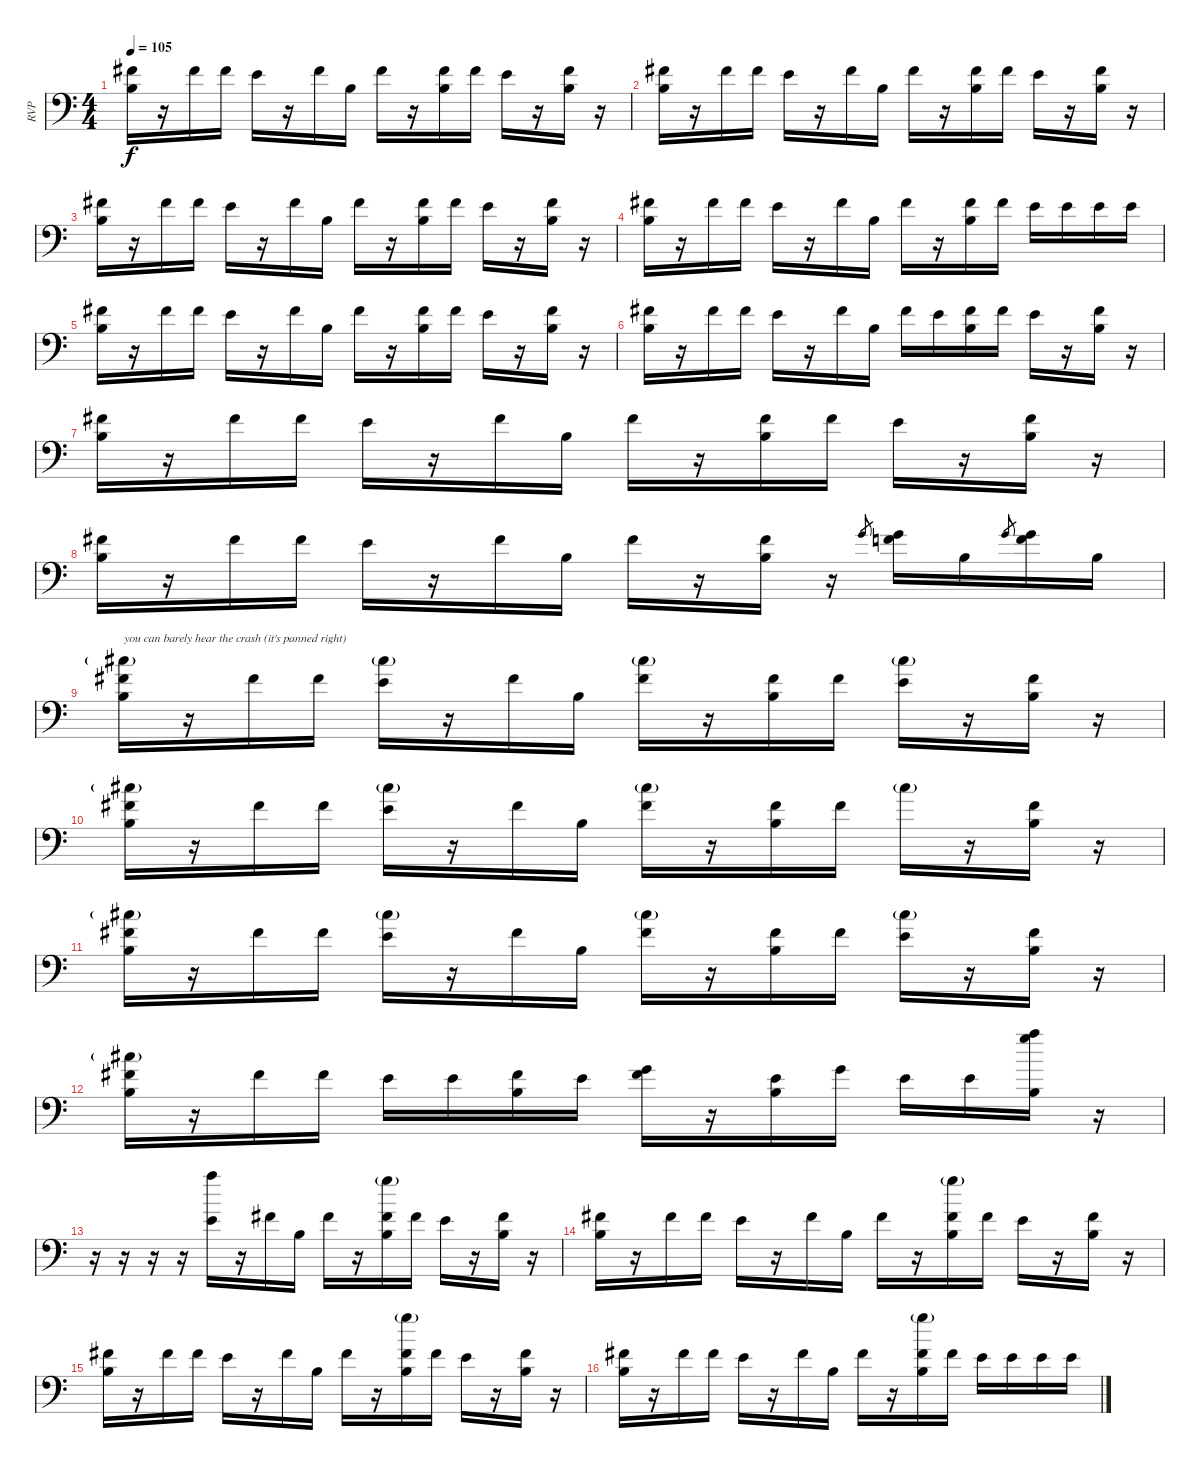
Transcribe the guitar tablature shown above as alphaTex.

\track ("RVP" "RVP") {instrument acousticgrandpiano}
\staff {score}
\tuning (C-1 C-1 C-1 C-1 C-1 C-1) {hide}
\ts (4 4)
\tempo 105
\clef f4
\ks c
(42.3 35.6).16{dy f} r.16 42.3.16 42.3.16 40.4.16 r.16 42.3.16 35.6.16 42.3.16 r.16 (42.3 35.6).16 42.3.16 40.4.16 r.16 (42.3 35.6).16 r.16 |
(42.3 35.6).16 r.16 42.3.16 42.3.16 40.4.16 r.16 42.3.16 35.6.16 42.3.16 r.16 (42.3 35.6).16 42.3.16 40.4.16 r.16 (42.3 35.6).16 r.16 |
(42.3 35.6).16 r.16 42.3.16 42.3.16 40.4.16 r.16 42.3.16 35.6.16 42.3.16 r.16 (42.3 35.6).16 42.3.16 40.4.16 r.16 (42.3 35.6).16 r.16 |
(42.3 35.6).16 r.16 42.3.16 42.3.16 40.4.16 r.16 42.3.16 35.6.16 42.3.16 r.16 (42.3 35.6).16 42.3.16 40.4.16 40.4.16 40.4.16 40.4.16 |
(42.3 35.6).16 r.16 42.3.16 42.3.16 40.4.16 r.16 42.3.16 35.6.16 42.3.16 r.16 (42.3 35.6).16 42.3.16 40.4.16 r.16 (42.3 35.6).16 r.16 |
(42.3 35.6).16 r.16 42.3.16 42.3.16 40.4.16 r.16 42.3.16 35.6.16 42.3.16 40.4.16 (42.3 35.6).16 42.3.16 40.4.16 r.16 (42.3 35.6).16 r.16 |
(42.3 35.6).16 r.16 42.3.16 42.3.16 40.4.16 r.16 42.3.16 35.6.16 42.3.16 r.16 (42.3 35.6).16 42.3.16 40.4.16 r.16 (42.3 35.6).16 r.16 |
(42.3 35.6).16 r.16 42.3.16 42.3.16 40.4.16 r.16 42.3.16 35.6.16 42.3.16 r.16 (42.3 35.6).16 r.16 43.4.8{gr} (43.4 41.5).16 35.6.16 43.4.8{gr} (43.4 41.5).16 35.6.16 |
(49.2{g} 42.3 35.6).16{txt "you can barely hear the crash (it's panned right)"} r.16 42.3.16 42.3.16 (49.2{g} 40.4).16 r.16 42.3.16 35.6.16 (49.2{g} 42.3).16 r.16 (42.3 35.6).16 42.3.16 (49.2{g} 40.4).16 r.16 (42.3 35.6).16 r.16 |
(49.2{g} 42.3 35.6).16 r.16 42.3.16 42.3.16 (49.2{g} 40.4).16 r.16 42.3.16 35.6.16 (49.2{g} 42.3).16 r.16 (42.3 35.6).16 42.3.16 49.2{g}.16 r.16 (42.3 35.6).16 r.16 |
(49.2{g} 42.3 35.6).16 r.16 42.3.16 42.3.16 (49.2{g} 40.4).16 r.16 42.3.16 35.6.16 (49.2{g} 42.3).16 r.16 (42.3 35.6).16 42.3.16 (49.2{g} 40.4).16 r.16 (42.3 35.6).16 r.16 |
(49.2{g} 42.3 35.6).16 r.16 42.3.16 42.3.16 40.4.16 40.4.16 (42.3 35.6).16 40.4.16 (42.3 43.4).16 r.16 (40.4 35.6).16 43.4.16 40.4.16 40.4.16 (57.2 55.3 35.6).16 r.16 |
r.16 r.16 r.16 r.16 (57.2 40.4).16 r.16 42.3.16 35.6.16 42.3.16 r.16 (55.2{g} 42.3 35.6).16 42.3.16 40.4.16 r.16 (42.3 35.6).16 r.16 |
(42.3 35.6).16 r.16 42.3.16 42.3.16 40.4.16 r.16 42.3.16 35.6.16 42.3.16 r.16 (55.2{g} 42.3 35.6).16 42.3.16 40.4.16 r.16 (42.3 35.6).16 r.16 |
(42.3 35.6).16 r.16 42.3.16 42.3.16 40.4.16 r.16 42.3.16 35.6.16 42.3.16 r.16 (55.2{g} 42.3 35.6).16 42.3.16 40.4.16 r.16 (42.3 35.6).16 r.16 |
(42.3 35.6).16 r.16 42.3.16 42.3.16 40.4.16 r.16 42.3.16 35.6.16 42.3.16 r.16 (55.2{g} 42.3 35.6).16 42.3.16 40.4.16 40.4.16 40.4.16 40.4.16
